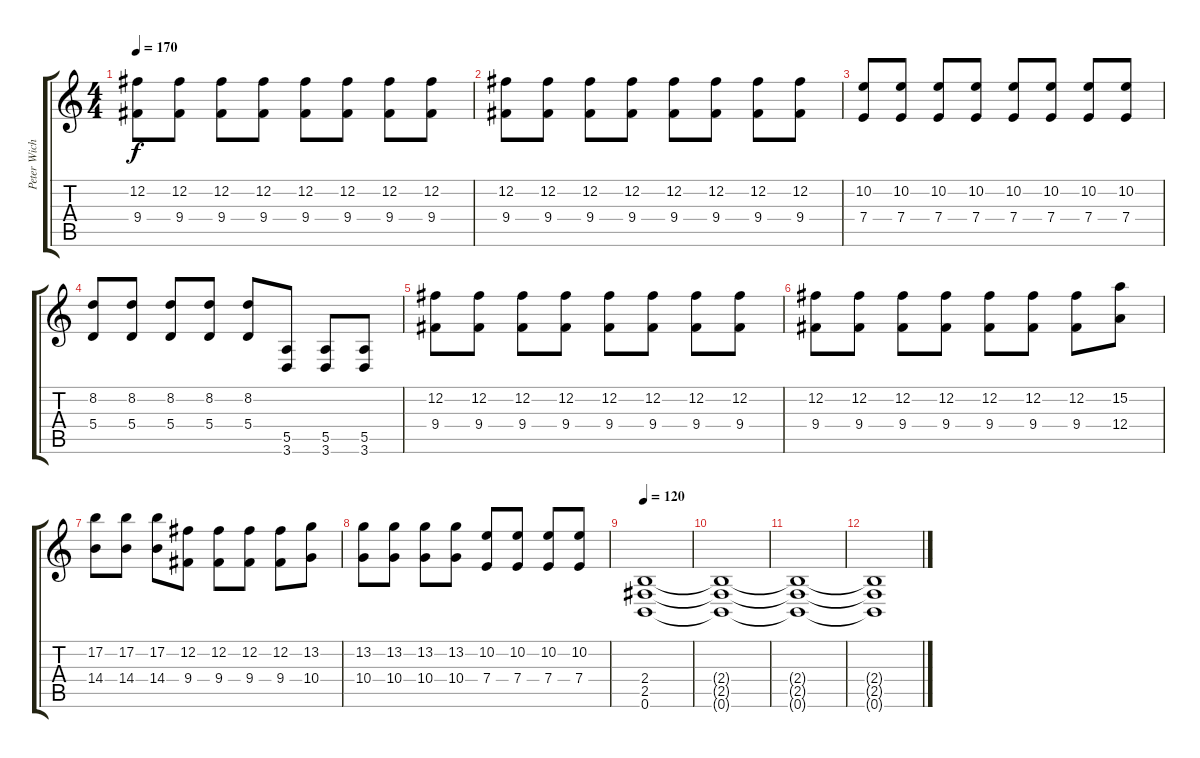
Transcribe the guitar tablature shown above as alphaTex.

\track ("Peter Wichers" "Peter Wich") {instrument distortionguitar}
\staff {score tabs}
\tuning (B3 Gb3 D3 A2 E2 B1) {hide}
\ts (4 4)
\tempo 170
\clef g2
\ks c
(12.2 9.4).8{dy f} (12.2 9.4).8 (12.2 9.4).8 (12.2 9.4).8 (12.2 9.4).8 (12.2 9.4).8 (12.2 9.4).8 (12.2 9.4).8 |
(12.2 9.4).8 (12.2 9.4).8 (12.2 9.4).8 (12.2 9.4).8 (12.2 9.4).8 (12.2 9.4).8 (12.2 9.4).8 (12.2 9.4).8 |
(10.2 7.4).8 (10.2 7.4).8 (10.2 7.4).8 (10.2 7.4).8 (10.2 7.4).8 (10.2 7.4).8 (10.2 7.4).8 (10.2 7.4).8 |
(8.2 5.4).8 (8.2 5.4).8 (8.2 5.4).8 (8.2 5.4).8 (8.2 5.4).8 (5.5 3.6).8 (5.5 3.6).8 (5.5 3.6).8 |
(12.2 9.4).8 (12.2 9.4).8 (12.2 9.4).8 (12.2 9.4).8 (12.2 9.4).8 (12.2 9.4).8 (12.2 9.4).8 (12.2 9.4).8 |
(12.2 9.4).8 (12.2 9.4).8 (12.2 9.4).8 (12.2 9.4).8 (12.2 9.4).8 (12.2 9.4).8 (12.2 9.4).8 (15.2 12.4).8 |
(17.2 14.4).8 (17.2 14.4).8 (17.2 14.4).8 (12.2 9.4).8 (12.2 9.4).8 (12.2 9.4).8 (12.2 9.4).8 (13.2 10.4).8 |
(13.2 10.4).8 (13.2 10.4).8 (13.2 10.4).8 (13.2 10.4).8 (10.2 7.4).8 (10.2 7.4).8 (10.2 7.4).8 (10.2 7.4).8 |
\tempo 120
(2.4 2.5 0.6).1{volume 11} |
(2.4{t} 2.5{t} 0.6{t}).1{volume 8 instrument distortionguitar} |
(2.4{t} 2.5{t} 0.6{t}).1{volume 4 instrument distortionguitar} |
(2.4{t} 2.5{t} 0.6{t}).1{volume 0 instrument distortionguitar}
